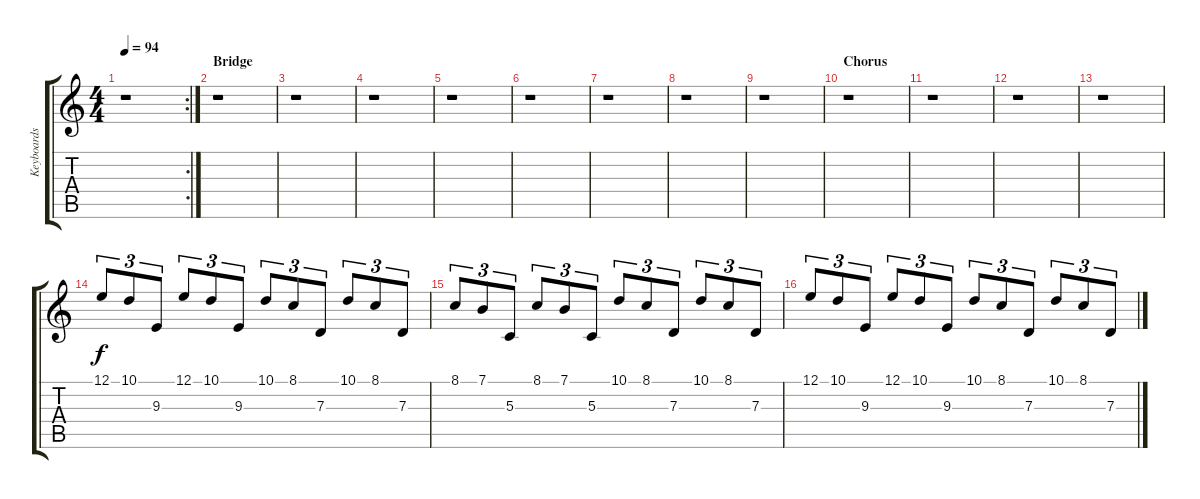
\track ("Keyboards 2" "Keyboards ") {instrument pad3polysynth}
\staff {score tabs}
\tuning (E4 B3 G3 D3 A2 E2) {hide}
\rc 2
\ts (4 4)
\tempo 94
\clef g2
\ks c
r.1{dy f} |
\section ("" "Bridge")
r.1 |
r.1 |
r.1 |
r.1 |
r.1 |
r.1 |
r.1 |
r.1 |
\section ("" "Chorus")
r.1 |
r.1 |
r.1 |
r.1 |
12.1.8{tu (3 2)} 10.1.8{tu (3 2)} 9.3.8{tu (3 2)} 12.1.8{tu (3 2)} 10.1.8{tu (3 2)} 9.3.8{tu (3 2)} 10.1.8{tu (3 2)} 8.1.8{tu (3 2)} 7.3.8{tu (3 2)} 10.1.8{tu (3 2)} 8.1.8{tu (3 2)} 7.3.8{tu (3 2)} |
8.1.8{tu (3 2)} 7.1.8{tu (3 2)} 5.3.8{tu (3 2)} 8.1.8{tu (3 2)} 7.1.8{tu (3 2)} 5.3.8{tu (3 2)} 10.1.8{tu (3 2)} 8.1.8{tu (3 2)} 7.3.8{tu (3 2)} 10.1.8{tu (3 2)} 8.1.8{tu (3 2)} 7.3.8{tu (3 2)} |
12.1.8{tu (3 2)} 10.1.8{tu (3 2)} 9.3.8{tu (3 2)} 12.1.8{tu (3 2)} 10.1.8{tu (3 2)} 9.3.8{tu (3 2)} 10.1.8{tu (3 2)} 8.1.8{tu (3 2)} 7.3.8{tu (3 2)} 10.1.8{tu (3 2)} 8.1.8{tu (3 2)} 7.3.8{tu (3 2)}
